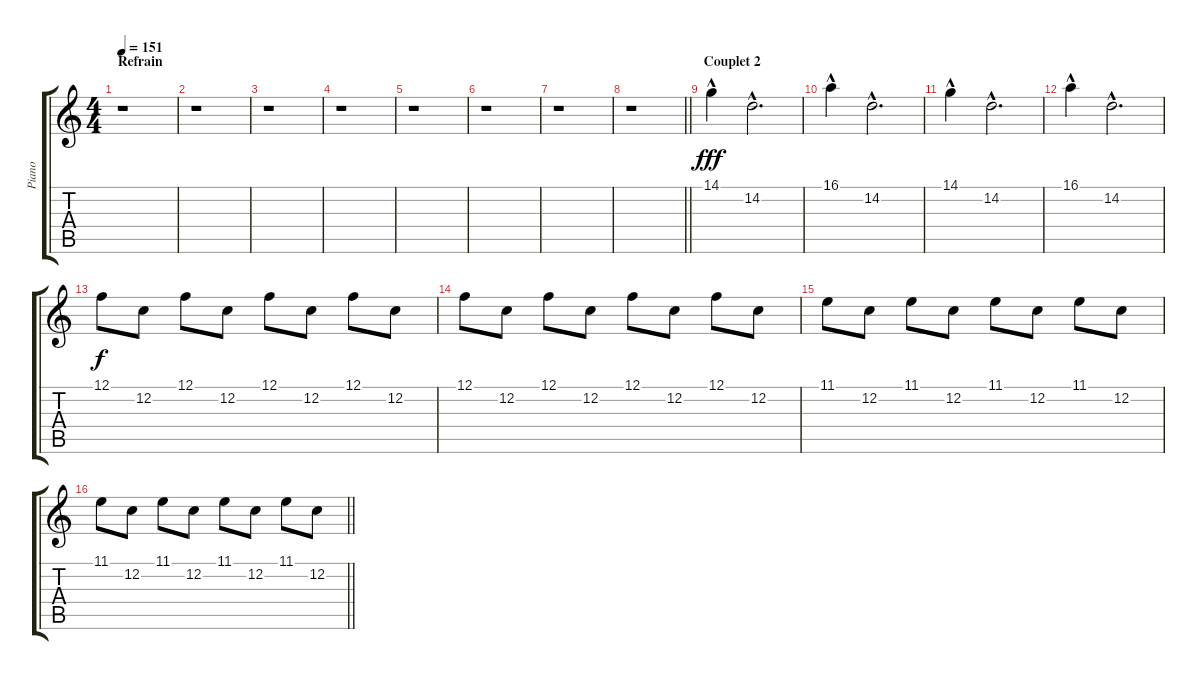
\track ("Piano" "Piano") {instrument brightacousticpiano}
\staff {score tabs}
\tuning (F4 C4 Ab3 Eb3 Bb2 F2) {hide}
\ts (4 4)
\section ("" "Refrain")
\tempo 151
\clef g2
\ks c
r.1{dy fff} |
r.1 |
r.1 |
r.1 |
r.1 |
r.1 |
r.1 |
\barLineRight lightlight
r.1 |
\section ("" "Couplet 2")
14.1{hac}.4{volume 16} 14.2{hac}.2{d} |
16.1{hac}.4 14.2{hac}.2{d} |
14.1{hac}.4{volume 16} 14.2{hac}.2{d} |
16.1{hac}.4 14.2{hac}.2{d} |
12.1.8{dy f} 12.2.8 12.1.8 12.2.8 12.1.8 12.2.8 12.1.8 12.2.8 |
12.1.8 12.2.8 12.1.8 12.2.8 12.1.8 12.2.8 12.1.8 12.2.8 |
11.1.8 12.2.8 11.1.8 12.2.8 11.1.8 12.2.8 11.1.8 12.2.8 |
\barLineRight lightlight
11.1.8 12.2.8 11.1.8 12.2.8 11.1.8 12.2.8 11.1.8 12.2.8
